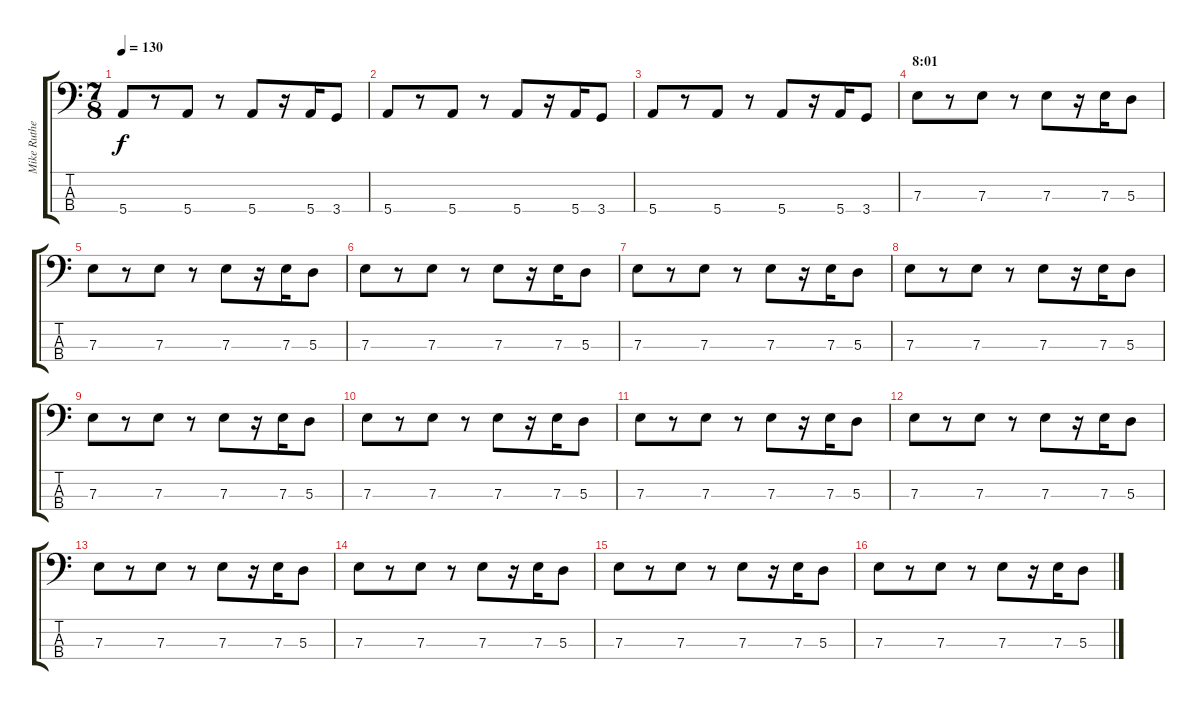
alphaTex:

\track ("Mike Rutherford (bass)" "Mike Ruthe") {instrument electricbassfinger}
\staff {score tabs}
\tuning (G2 D2 A1 E1) {hide}
\ts (7 8)
\tempo 130
\clef f4
\ks c
5.4.8{dy f} r.8 5.4.8 r.8 5.4.8 r.16 5.4.16 3.4.8 |
5.4.8 r.8 5.4.8 r.8 5.4.8 r.16 5.4.16 3.4.8 |
5.4.8 r.8 5.4.8 r.8 5.4.8 r.16 5.4.16 3.4.8 |
\section ("" "8:01")
7.3.8 r.8 7.3.8 r.8 7.3.8 r.16 7.3.16 5.3.8 |
7.3.8 r.8 7.3.8 r.8 7.3.8 r.16 7.3.16 5.3.8 |
7.3.8 r.8 7.3.8 r.8 7.3.8 r.16 7.3.16 5.3.8 |
7.3.8 r.8 7.3.8 r.8 7.3.8 r.16 7.3.16 5.3.8 |
7.3.8 r.8 7.3.8 r.8 7.3.8 r.16 7.3.16 5.3.8 |
7.3.8 r.8 7.3.8 r.8 7.3.8 r.16 7.3.16 5.3.8 |
7.3.8 r.8 7.3.8 r.8 7.3.8 r.16 7.3.16 5.3.8 |
7.3.8 r.8 7.3.8 r.8 7.3.8 r.16 7.3.16 5.3.8 |
7.3.8 r.8 7.3.8 r.8 7.3.8 r.16 7.3.16 5.3.8 |
7.3.8 r.8 7.3.8 r.8 7.3.8 r.16 7.3.16 5.3.8 |
7.3.8 r.8 7.3.8 r.8 7.3.8 r.16 7.3.16 5.3.8 |
7.3.8 r.8 7.3.8 r.8 7.3.8 r.16 7.3.16 5.3.8 |
7.3.8 r.8 7.3.8 r.8 7.3.8 r.16 7.3.16 5.3.8
